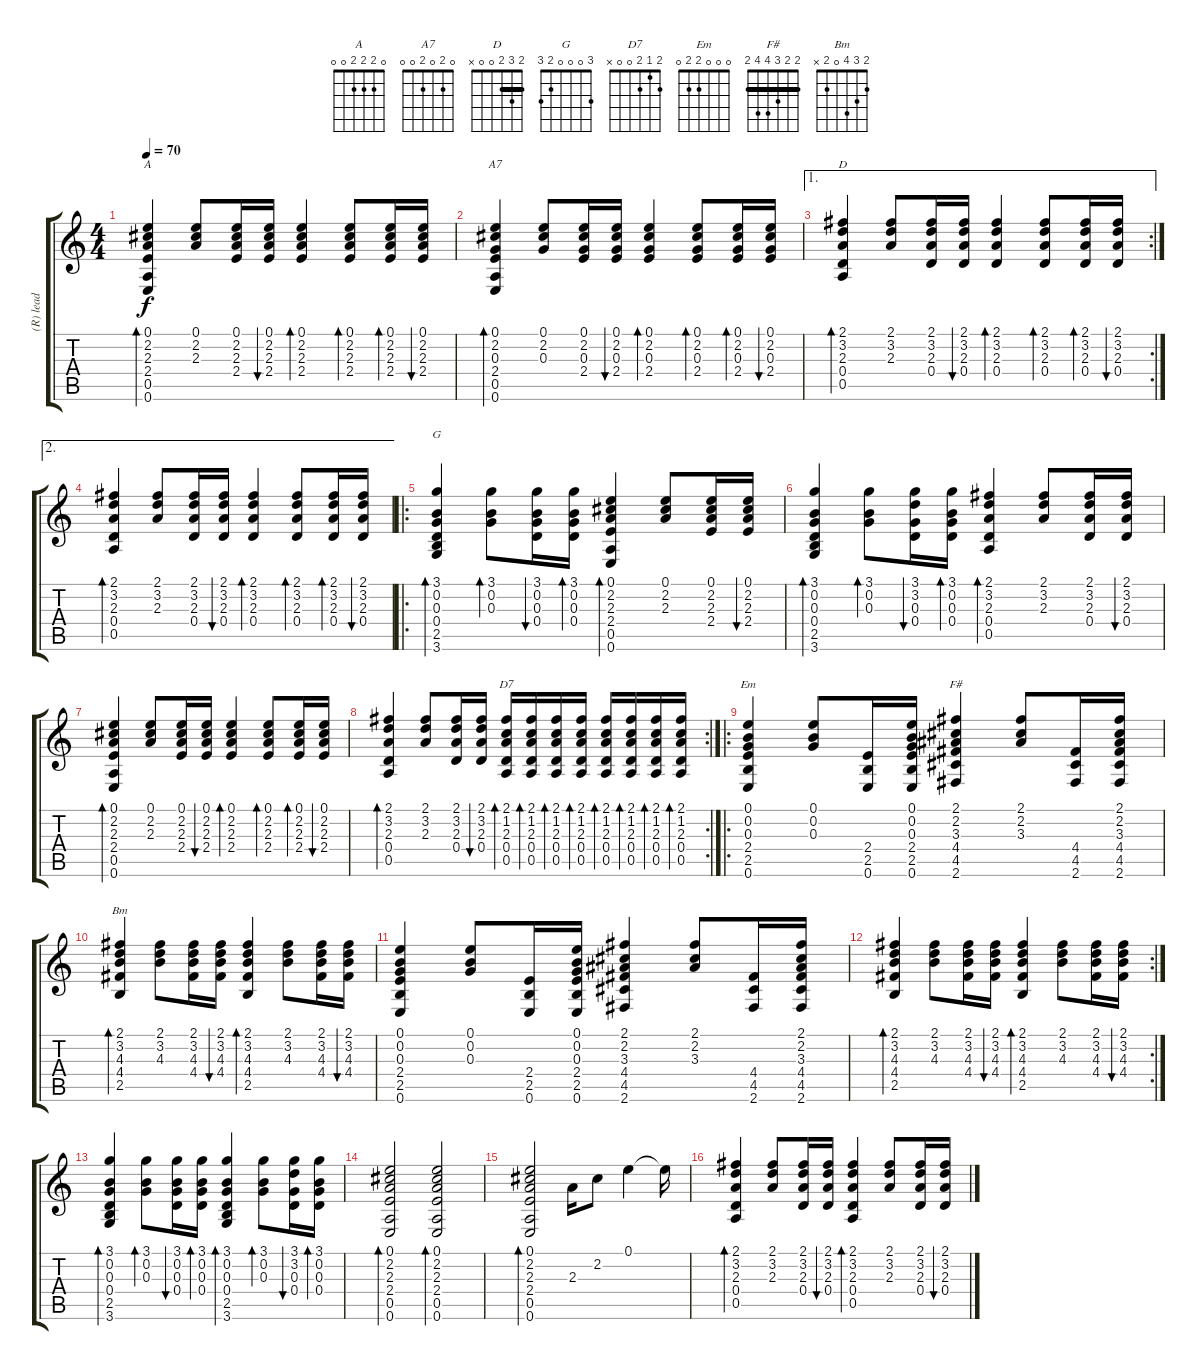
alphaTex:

\track ("(R) lead" "(R) lead") {instrument electricguitarclean}
\staff {score tabs}
\tuning (E4 B3 G3 D3 A2 E2) {hide}
\chord ("A" 0 2 2 2 0 0)
\chord ("A7" 0 2 0 2 0 0)
\chord ("D" 2 3 2 0 0 x) {barre 2}
\chord ("G" 3 0 0 0 2 3)
\chord ("D7" 2 1 2 0 0 x)
\chord ("Em" 0 0 0 2 2 0)
\chord ("F#" 2 2 3 4 4 2) {barre 2}
\chord ("Bm" 2 3 4 0 2 x)
\ts (4 4)
\tempo 70
\clef g2
\ks c
(0.1 2.2 2.3 2.4 0.5 0.6).4{bd 60 ch "A" dy f} (0.1 2.2 2.3).8 (0.1 2.2 2.3 2.4).16 (0.1 2.2 2.3 2.4).16{bu 60} (0.1 2.2 2.3 2.4).4{bd 60} (0.1 2.2 2.3 2.4).8{bd 60} (0.1 2.2 2.3 2.4).16{bd 60} (0.1 2.2 2.3 2.4).16{bu 60} |
(0.1 2.2 0.3 2.4 0.5 0.6).4{bd 60 ch "A7"} (0.1 2.2 0.3).8 (0.1 2.2 0.3 2.4).16 (0.1 2.2 0.3 2.4).16{bu 60} (0.1 2.2 0.3 2.4).4{bd 60} (0.1 2.2 0.3 2.4).8{bd 60} (0.1 2.2 0.3 2.4).16{bd 60} (0.1 2.2 0.3 2.4).16{bu 60} |
\ae 1
\rc 2
(2.1 3.2 2.3 0.4 0.5).4{bd 60 ch "D"} (2.1 3.2 2.3).8 (2.1 3.2 2.3 0.4).16 (2.1 3.2 2.3 0.4).16{bu 60} (2.1 3.2 2.3 0.4).4{bd 60} (2.1 3.2 2.3 0.4).8{bd 60} (2.1 3.2 2.3 0.4).16{bd 60} (2.1 3.2 2.3 0.4).16{bu 60} |
\ae 2
(2.1 3.2 2.3 0.4 0.5).4{bd 60} (2.1 3.2 2.3).8 (2.1 3.2 2.3 0.4).16 (2.1 3.2 2.3 0.4).16{bu 60} (2.1 3.2 2.3 0.4).4{bd 60} (2.1 3.2 2.3 0.4).8{bd 60} (2.1 3.2 2.3 0.4).16{bd 60} (2.1 3.2 2.3 0.4).16{bu 60} |
\ro
(3.1 0.2 0.3 0.4 2.5 3.6).4{bd 60 ch "G"} (3.1 0.2 0.3).8{bd 60} (3.1 0.2 0.3 0.4).16{bu 60} (3.1 0.2 0.3 0.4).16{bd 60} (0.1 2.2 2.3 2.4 0.5 0.6).4{bd 60} (0.1 2.2 2.3).8 (0.1 2.2 2.3 2.4).16 (0.1 2.2 2.3 2.4).16{bu 60} |
(3.1 0.2 0.3 0.4 2.5 3.6).4{bd 60} (3.1 0.2 0.3).8{bd 60} (3.1 3.2 0.3 0.4).16{bu 60} (3.1 0.2 0.3 0.4).16{bd 60} (2.1 3.2 2.3 0.4 0.5).4{bd 60} (2.1 3.2 2.3).8 (2.1 3.2 2.3 0.4).16 (2.1 3.2 2.3 0.4).16{bu 60} |
(0.1 2.2 2.3 2.4 0.5 0.6).4{bd 60} (0.1 2.2 2.3).8 (0.1 2.2 2.3 2.4).16 (0.1 2.2 2.3 2.4).16{bu 60} (0.1 2.2 2.3 2.4).4{bd 60} (0.1 2.2 2.3 2.4).8{bd 60} (0.1 2.2 2.3 2.4).16{bd 60} (0.1 2.2 2.3 2.4).16{bu 60} |
\rc 2
(2.1 3.2 2.3 0.4 0.5).4{bd 60} (2.1 3.2 2.3).8 (2.1 3.2 2.3 0.4).16 (2.1 3.2 2.3 0.4).16{bu 60} (2.1 1.2 2.3 0.4 0.5).16{bd 60 ch "D7"} (2.1 1.2 2.3 0.4 0.5).16{bd 60} (2.1 1.2 2.3 0.4 0.5).16{bd 60} (2.1 1.2 2.3 0.4 0.5).16{bd 60} (2.1 1.2 2.3 0.4 0.5).16{bd 60} (2.1 1.2 2.3 0.4 0.5).16{bd 60} (2.1 1.2 2.3 0.4 0.5).16{bd 60} (2.1 1.2 2.3 0.4 0.5).16{bd 60} |
\ro
(0.1 0.2 0.3 2.4 2.5 0.6).4{ch "Em"} (0.1 0.2 0.3).8 (2.4 2.5 0.6).16 (0.1 0.2 0.3 2.4 2.5 0.6).16 (2.1 2.2 3.3 4.4 4.5 2.6).4{ch "F#"} (2.1 2.2 3.3).8 (4.4 4.5 2.6).16 (2.1 2.2 3.3 4.4 4.5 2.6).16 |
(2.1 3.2 4.3 4.4 2.5).4{bd 60 ch "Bm"} (2.1 3.2 4.3).8 (2.1 3.2 4.3 4.4).16 (2.1 3.2 4.3 4.4).16{bu 60} (2.1 3.2 4.3 4.4 2.5).4{bd 60} (2.1 3.2 4.3).8 (2.1 3.2 4.3 4.4).16 (2.1 3.2 4.3 4.4).16{bu 60} |
(0.1 0.2 0.3 2.4 2.5 0.6).4 (0.1 0.2 0.3).8 (2.4 2.5 0.6).16 (0.1 0.2 0.3 2.4 2.5 0.6).16 (2.1 2.2 3.3 4.4 4.5 2.6).4 (2.1 2.2 3.3).8 (4.4 4.5 2.6).16 (2.1 2.2 3.3 4.4 4.5 2.6).16 |
\rc 2
(2.1 3.2 4.3 4.4 2.5).4{bd 60} (2.1 3.2 4.3).8 (2.1 3.2 4.3 4.4).16 (2.1 3.2 4.3 4.4).16{bu 60} (2.1 3.2 4.3 4.4 2.5).4{bd 60} (2.1 3.2 4.3).8 (2.1 3.2 4.3 4.4).16 (2.1 3.2 4.3 4.4).16{bu 60} |
(3.1 0.2 0.3 0.4 2.5 3.6).4{bd 60} (3.1 0.2 0.3).8{bd 60} (3.1 0.2 0.3 0.4).16{bu 60} (3.1 0.2 0.3 0.4).16{bd 60} (3.1 0.2 0.3 0.4 2.5 3.6).4{bd 60} (3.1 0.2 0.3).8{bd 60} (3.1 3.2 0.3 0.4).16{bu 60} (3.1 0.2 0.3 0.4).16{bd 60} |
(0.1 2.2 2.3 2.4 0.5 0.6).2{bd 60} (0.1 2.2 2.3 2.4 0.5 0.6).2{bd 60} |
(0.1 2.2 2.3 2.4 0.5 0.6).2{bd 60} 2.3.16 2.2.8 0.1.4 0.1{t}.16 |
(2.1 3.2 2.3 0.4 0.5).4{bd 60} (2.1 3.2 2.3).8 (2.1 3.2 2.3 0.4).16 (2.1 3.2 2.3 0.4).16{bu 60} (2.1 3.2 2.3 0.4 0.5).4{bd 60} (2.1 3.2 2.3).8 (2.1 3.2 2.3 0.4).16 (2.1 3.2 2.3 0.4).16{bu 60}
